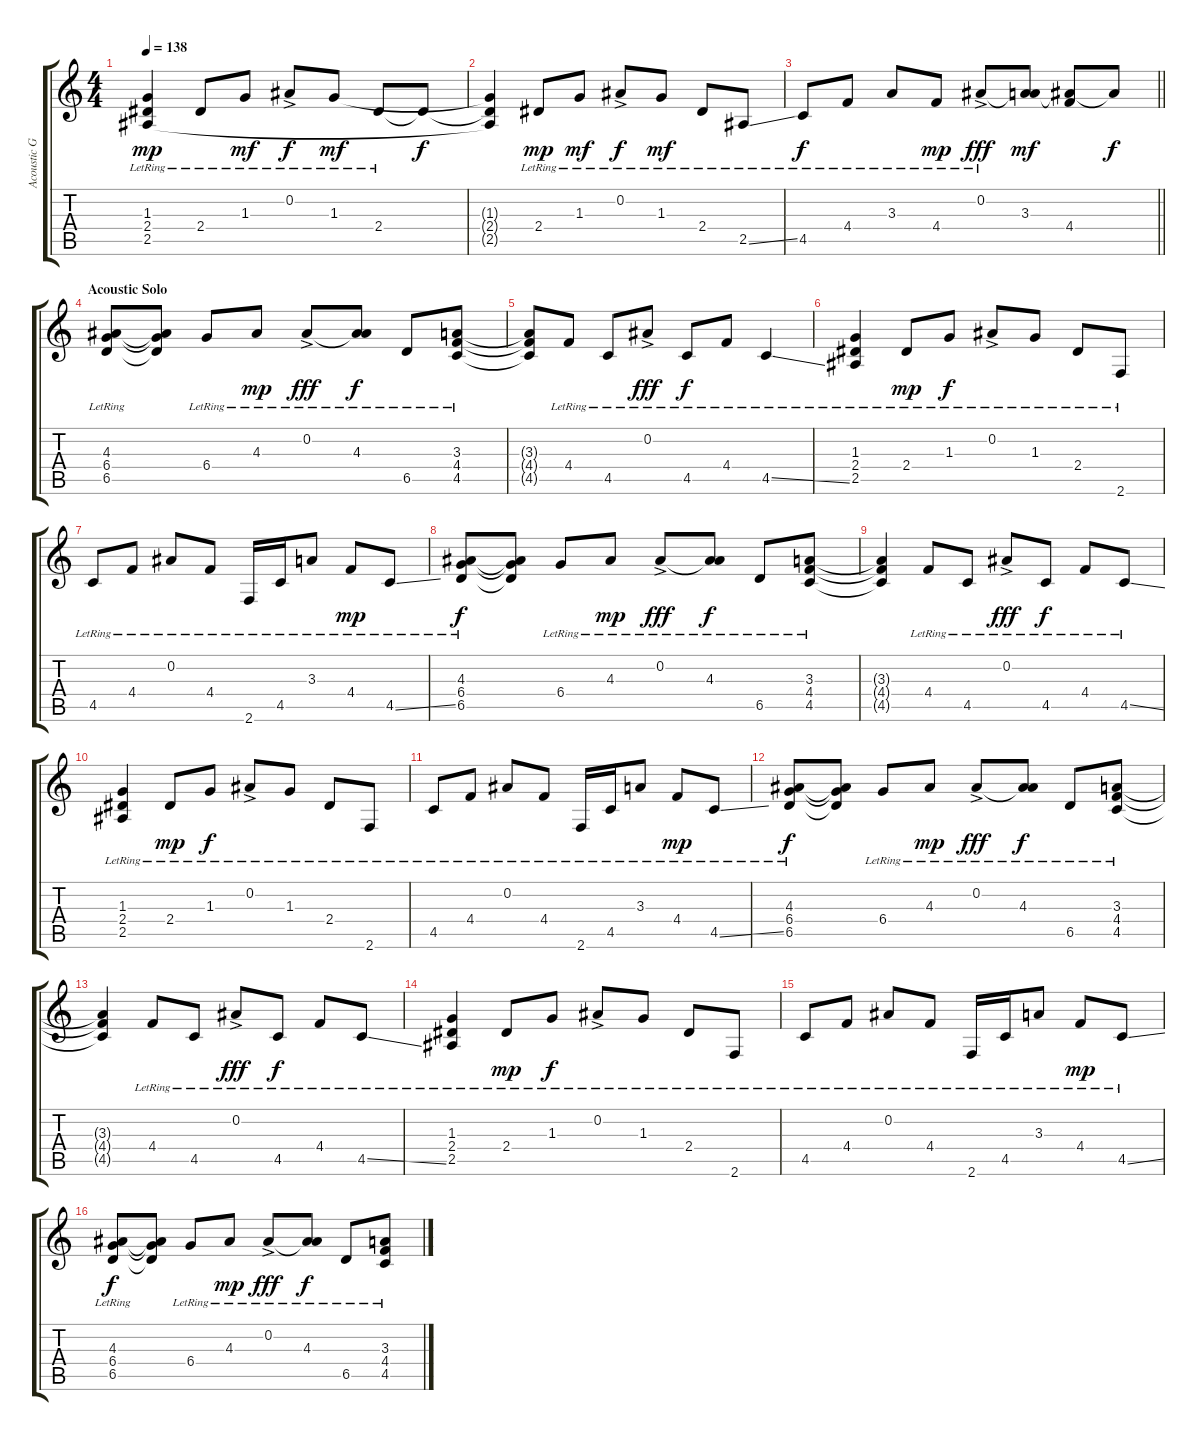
\track ("Acoustic Guitar 1" "Acoustic G") {instrument acousticguitarsteel}
\staff {score tabs}
\tuning (Eb4 Bb3 Gb3 Db3 Ab2 Eb2) {hide}
\ts (4 4)
\tempo 138
\clef g2
\ks c
(1.3{lr} 2.4{lr} 2.5{lr}).4{dy mp} 2.4{lr}.8 1.3{lr}.8{dy mf} 0.2{ac lr}.8{dy f} 1.3{lr}.8{dy mf} 2.4{lr}.8 2.4{t}.8{dy f} |
(1.3{t} 2.4{t} 2.5{t}).4 2.4{lr}.8{dy mp} 1.3{lr}.8{dy mf} 0.2{ac lr}.8{dy f} 1.3{lr}.8{dy mf} 2.4{lr}.8 2.5{ss lr}.8 |
\barLineRight lightlight
4.5{lr}.8{dy f} 4.4{lr}.8 3.3{lr}.8 4.4{lr}.8{dy mp} 0.2{ac lr}.8{dy fff} (0.2{t} 3.3).8{dy mf} (0.2{t} 4.4).8 0.2{t}.8{dy f} |
\section ("" "Acoustic Solo")
(4.3{lr} 6.4{lr} 6.5{lr}).8{volume 9} (4.3{t} 6.4{t} 6.5{t}).8 6.4{lr}.8 4.3{lr}.8{dy mp} 0.2{ac lr}.8{dy fff} (0.2{t} 4.3{lr}).8{dy f} 6.5{lr}.8 (3.3{lr} 4.4{lr} 4.5{lr}).8 |
(3.3{t} 4.4{t} 4.5{t}).8 4.4{lr}.8 4.5{lr}.8 0.2{ac lr}.8{dy fff} 4.5{lr}.8{dy f} 4.4{lr}.8 4.5{ss lr}.4 |
(1.3{lr} 2.4{lr} 2.5{lr}).4 2.4{lr}.8{dy mp} 1.3{lr}.8{dy f} 0.2{ac lr}.8 1.3{lr}.8 2.4{lr}.8 2.6{lr}.8 |
4.5{lr}.8 4.4{lr}.8 0.2{lr}.8 4.4{lr}.8 2.6{lr}.16 4.5{lr}.16 3.3{lr}.8 4.4{lr}.8{dy mp} 4.5{ss lr}.8 |
(4.3{lr} 6.4{lr} 6.5{lr}).8{dy f} (4.3{t} 6.4{t} 6.5{t}).8 6.4{lr}.8 4.3{lr}.8{dy mp} 0.2{ac lr}.8{dy fff} (0.2{t} 4.3{lr}).8{dy f} 6.5{lr}.8 (3.3{lr} 4.4{lr} 4.5{lr}).8 |
(3.3{t} 4.4{t} 4.5{t}).4 4.4{lr}.8 4.5{lr}.8 0.2{ac lr}.8{dy fff} 4.5{lr}.8{dy f} 4.4{lr}.8 4.5{ss lr}.8 |
(1.3{lr} 2.4{lr} 2.5{lr}).4 2.4{lr}.8{dy mp} 1.3{lr}.8{dy f} 0.2{ac lr}.8 1.3{lr}.8 2.4{lr}.8 2.6{lr}.8 |
4.5{lr}.8 4.4{lr}.8 0.2{lr}.8 4.4{lr}.8 2.6{lr}.16 4.5{lr}.16 3.3{lr}.8 4.4{lr}.8{dy mp} 4.5{ss lr}.8 |
(4.3{lr} 6.4{lr} 6.5{lr}).8{dy f} (4.3{t} 6.4{t} 6.5{t}).8 6.4{lr}.8 4.3{lr}.8{dy mp} 0.2{ac lr}.8{dy fff} (0.2{t} 4.3{lr}).8{dy f} 6.5{lr}.8 (3.3{lr} 4.4{lr} 4.5{lr}).8 |
(3.3{t} 4.4{t} 4.5{t}).4 4.4{lr}.8 4.5{lr}.8 0.2{ac lr}.8{dy fff} 4.5{lr}.8{dy f} 4.4{lr}.8 4.5{ss lr}.8 |
(1.3{lr} 2.4{lr} 2.5{lr}).4 2.4{lr}.8{dy mp} 1.3{lr}.8{dy f} 0.2{ac lr}.8 1.3{lr}.8 2.4{lr}.8 2.6{lr}.8 |
4.5{lr}.8 4.4{lr}.8 0.2{lr}.8 4.4{lr}.8 2.6{lr}.16 4.5{lr}.16 3.3{lr}.8 4.4{lr}.8{dy mp} 4.5{ss lr}.8 |
(4.3{lr} 6.4{lr} 6.5{lr}).8{dy f} (4.3{t} 6.4{t} 6.5{t}).8 6.4{lr}.8 4.3{lr}.8{dy mp} 0.2{ac lr}.8{dy fff} (0.2{t} 4.3{lr}).8{dy f} 6.5{lr}.8 (3.3{lr} 4.4{lr} 4.5{lr}).8
